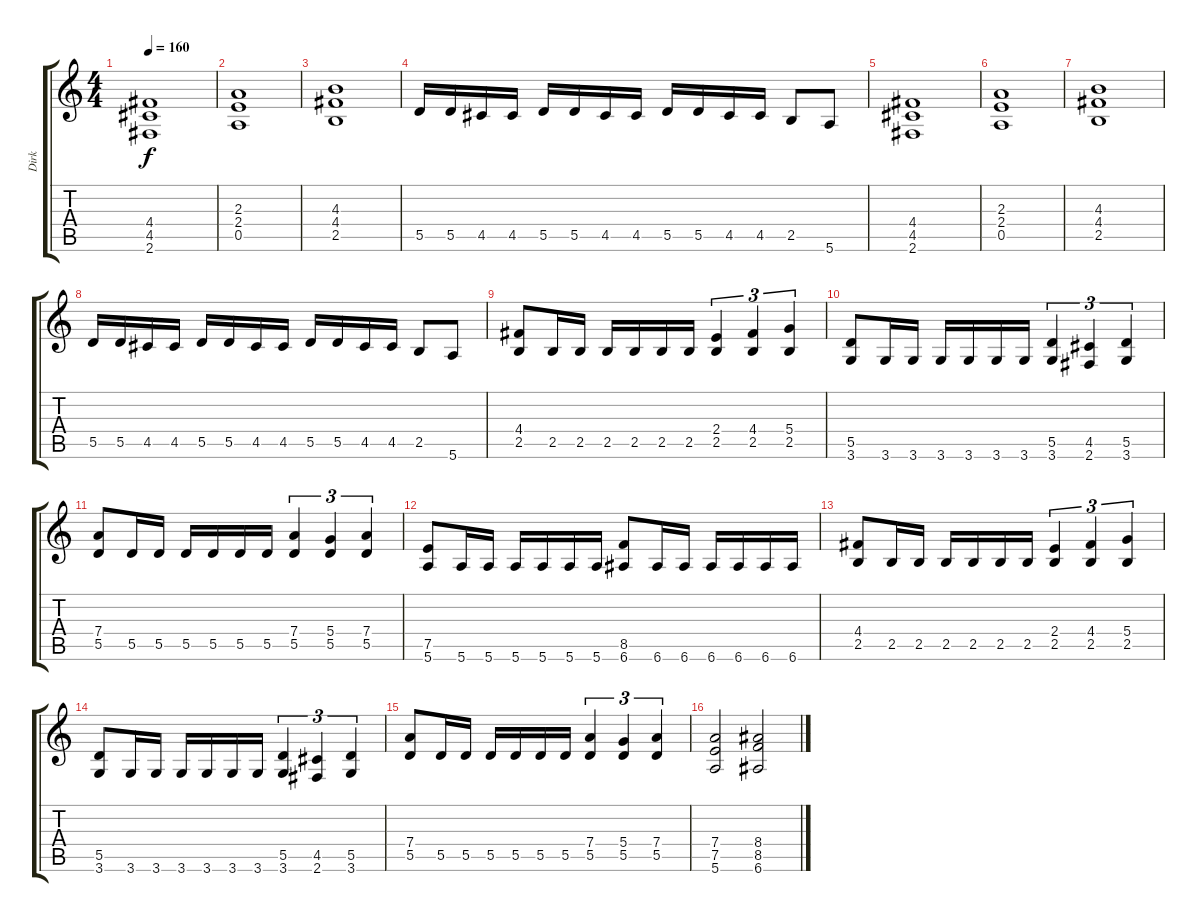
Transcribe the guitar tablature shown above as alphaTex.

\track ("Dirk" "Dirk") {instrument distortionguitar}
\staff {score tabs}
\tuning (E4 B3 G3 D3 A2 E2) {hide}
\ts (4 4)
\tempo 160
\clef g2
\ks c
(4.4 4.5 2.6).1{dy f} |
(2.3 2.4 0.5).1 |
(4.3 4.4 2.5).1 |
5.5.16 5.5.16 4.5.16 4.5.16 5.5.16 5.5.16 4.5.16 4.5.16 5.5.16 5.5.16 4.5.16 4.5.16 2.5.8 5.6.8 |
(4.4 4.5 2.6).1 |
(2.3 2.4 0.5).1 |
(4.3 4.4 2.5).1 |
5.5.16 5.5.16 4.5.16 4.5.16 5.5.16 5.5.16 4.5.16 4.5.16 5.5.16 5.5.16 4.5.16 4.5.16 2.5.8 5.6.8 |
(4.4 2.5).8 2.5.16 2.5.16 2.5.16 2.5.16 2.5.16 2.5.16 (2.4 2.5).4{tu (3 2)} (4.4 2.5).4{tu (3 2)} (5.4 2.5).4{tu (3 2)} |
(5.5 3.6).8 3.6.16 3.6.16 3.6.16 3.6.16 3.6.16 3.6.16 (5.5 3.6).4{tu (3 2)} (4.5 2.6).4{tu (3 2)} (5.5 3.6).4{tu (3 2)} |
(7.4 5.5).8 5.5.16 5.5.16 5.5.16 5.5.16 5.5.16 5.5.16 (7.4 5.5).4{tu (3 2)} (5.4 5.5).4{tu (3 2)} (7.4 5.5).4{tu (3 2)} |
(7.5 5.6).8 5.6.16 5.6.16 5.6.16 5.6.16 5.6.16 5.6.16 (8.5 6.6).8 6.6.16 6.6.16 6.6.16 6.6.16 6.6.16 6.6.16 |
(4.4 2.5).8 2.5.16 2.5.16 2.5.16 2.5.16 2.5.16 2.5.16 (2.4 2.5).4{tu (3 2)} (4.4 2.5).4{tu (3 2)} (5.4 2.5).4{tu (3 2)} |
(5.5 3.6).8 3.6.16 3.6.16 3.6.16 3.6.16 3.6.16 3.6.16 (5.5 3.6).4{tu (3 2)} (4.5 2.6).4{tu (3 2)} (5.5 3.6).4{tu (3 2)} |
(7.4 5.5).8 5.5.16 5.5.16 5.5.16 5.5.16 5.5.16 5.5.16 (7.4 5.5).4{tu (3 2)} (5.4 5.5).4{tu (3 2)} (7.4 5.5).4{tu (3 2)} |
(7.4 7.5 5.6).2 (8.4 8.5 6.6).2
